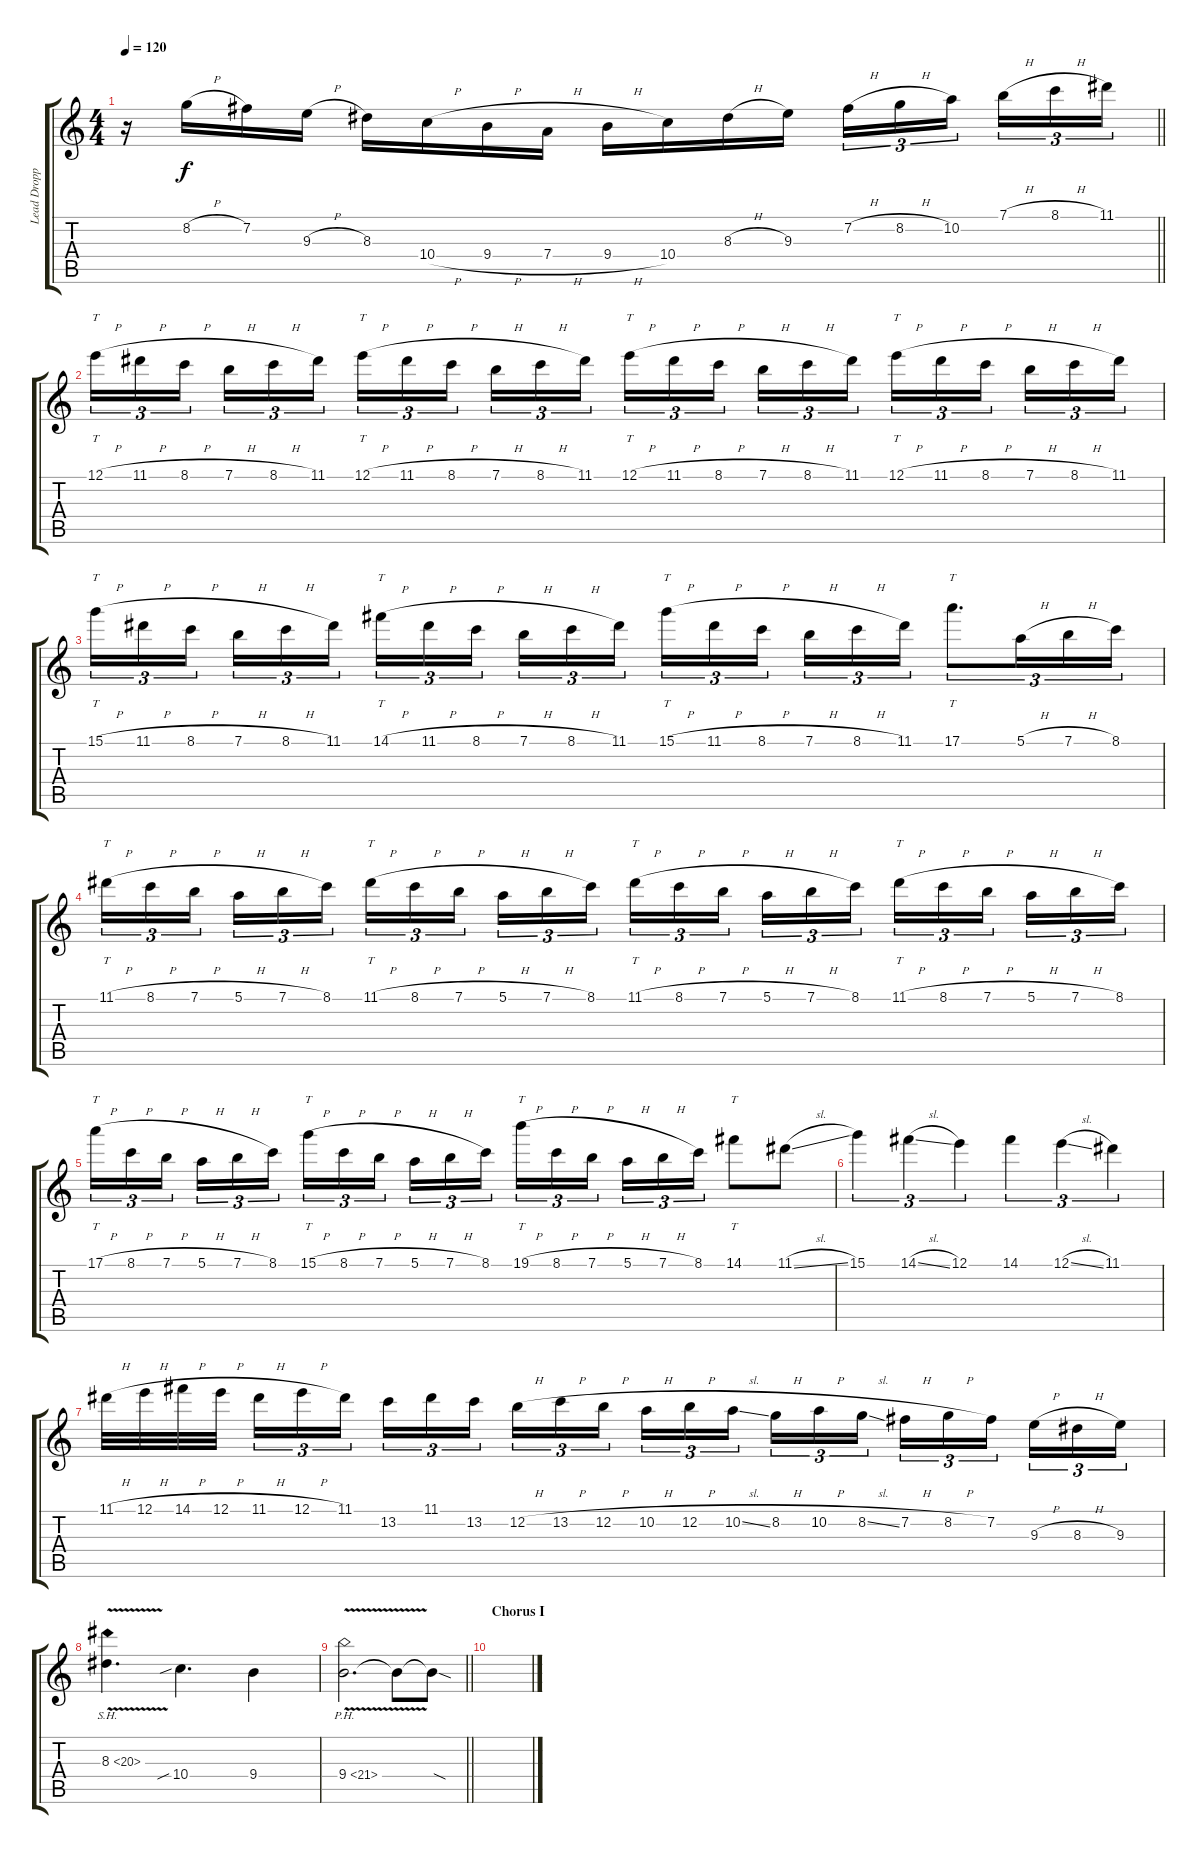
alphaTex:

\track ("Lead Dropped D " "Lead Dropp") {instrument distortionguitar}
\staff {score tabs}
\tuning (E4 B3 G3 D3 A2 D2) {hide}
\ts (4 4)
\tempo 120
\clef g2
\barLineRight lightlight
\ks c
r.16{dy f} 8.2{h}.16 7.2.16 9.3{h}.16 8.3.16 10.4{h}.16 9.4{h}.16 7.4{h}.16 9.4{h}.16 10.4.16 8.3{h}.16 9.3.16 7.2{h}.16{tu (3 2)} 8.2{h}.16{tu (3 2)} 10.2.16{tu (3 2) beam splitsecondary} 7.1{h}.16{tu (3 2)} 8.1{h}.16{tu (3 2)} 11.1.16{tu (3 2)} |
12.1{h}.16{tt tu (3 2)} 11.1{h}.16{tu (3 2)} 8.1{h}.16{tu (3 2) beam splitsecondary} 7.1{h}.16{tu (3 2)} 8.1{h}.16{tu (3 2)} 11.1.16{tu (3 2)} 12.1{h}.16{tt tu (3 2)} 11.1{h}.16{tu (3 2)} 8.1{h}.16{tu (3 2) beam splitsecondary} 7.1{h}.16{tu (3 2)} 8.1{h}.16{tu (3 2)} 11.1.16{tu (3 2)} 12.1{h}.16{tt tu (3 2)} 11.1{h}.16{tu (3 2)} 8.1{h}.16{tu (3 2) beam splitsecondary} 7.1{h}.16{tu (3 2)} 8.1{h}.16{tu (3 2)} 11.1.16{tu (3 2)} 12.1{h}.16{tt tu (3 2)} 11.1{h}.16{tu (3 2)} 8.1{h}.16{tu (3 2) beam splitsecondary} 7.1{h}.16{tu (3 2)} 8.1{h}.16{tu (3 2)} 11.1.16{tu (3 2)} |
15.1{h}.16{tt tu (3 2)} 11.1{h}.16{tu (3 2)} 8.1{h}.16{tu (3 2) beam splitsecondary} 7.1{h}.16{tu (3 2)} 8.1{h}.16{tu (3 2)} 11.1.16{tu (3 2)} 14.1{h}.16{tt tu (3 2)} 11.1{h}.16{tu (3 2)} 8.1{h}.16{tu (3 2) beam splitsecondary} 7.1{h}.16{tu (3 2)} 8.1{h}.16{tu (3 2)} 11.1.16{tu (3 2)} 15.1{h}.16{tt tu (3 2)} 11.1{h}.16{tu (3 2)} 8.1{h}.16{tu (3 2) beam splitsecondary} 7.1{h}.16{tu (3 2)} 8.1{h}.16{tu (3 2)} 11.1.16{tu (3 2)} 17.1.8{tt d tu (3 2)} 5.1{h}.16{tu (3 2)} 7.1{h}.16{tu (3 2)} 8.1.16{tu (3 2)} |
11.1{h}.16{tt tu (3 2)} 8.1{h}.16{tu (3 2)} 7.1{h}.16{tu (3 2) beam splitsecondary} 5.1{h}.16{tu (3 2)} 7.1{h}.16{tu (3 2)} 8.1.16{tu (3 2)} 11.1{h}.16{tt tu (3 2)} 8.1{h}.16{tu (3 2)} 7.1{h}.16{tu (3 2) beam splitsecondary} 5.1{h}.16{tu (3 2)} 7.1{h}.16{tu (3 2)} 8.1.16{tu (3 2)} 11.1{h}.16{tt tu (3 2)} 8.1{h}.16{tu (3 2)} 7.1{h}.16{tu (3 2) beam splitsecondary} 5.1{h}.16{tu (3 2)} 7.1{h}.16{tu (3 2)} 8.1.16{tu (3 2)} 11.1{h}.16{tt tu (3 2)} 8.1{h}.16{tu (3 2)} 7.1{h}.16{tu (3 2) beam splitsecondary} 5.1{h}.16{tu (3 2)} 7.1{h}.16{tu (3 2)} 8.1.16{tu (3 2)} |
17.1{h}.16{tt tu (3 2)} 8.1{h}.16{tu (3 2)} 7.1{h}.16{tu (3 2) beam splitsecondary} 5.1{h}.16{tu (3 2)} 7.1{h}.16{tu (3 2)} 8.1.16{tu (3 2)} 15.1{h}.16{tt tu (3 2)} 8.1{h}.16{tu (3 2)} 7.1{h}.16{tu (3 2) beam splitsecondary} 5.1{h}.16{tu (3 2)} 7.1{h}.16{tu (3 2)} 8.1.16{tu (3 2)} 19.1{h}.16{tt tu (3 2)} 8.1{h}.16{tu (3 2)} 7.1{h}.16{tu (3 2) beam splitsecondary} 5.1{h}.16{tu (3 2)} 7.1{h}.16{tu (3 2)} 8.1.16{tu (3 2)} 14.1.8{tt} 11.1{sl}.8 |
15.1.4{tu (3 2)} 14.1{sl}.4{tu (3 2)} 12.1.4{tu (3 2)} 14.1.4{tu (3 2)} 12.1{sl}.4{tu (3 2)} 11.1.4{tu (3 2)} |
11.1{h}.32 12.1{h}.32 14.1{h}.32 12.1{h}.32{beam splitsecondary} 11.1{h}.16{tu (3 2)} 12.1{h}.16{tu (3 2)} 11.1.16{tu (3 2)} 13.2.16{tu (3 2)} 11.1.16{tu (3 2)} 13.2.16{tu (3 2) beam splitsecondary} 12.2{h}.16{tu (3 2)} 13.2{h}.16{tu (3 2)} 12.2{h}.16{tu (3 2)} 10.2{h}.16{tu (3 2)} 12.2{h}.16{tu (3 2)} 10.2{sl}.16{tu (3 2) beam splitsecondary} 8.2{h}.16{tu (3 2)} 10.2{h}.16{tu (3 2)} 8.2{sl}.16{tu (3 2)} 7.2{h}.16{tu (3 2)} 8.2{h}.16{tu (3 2)} 7.2.16{tu (3 2) beam splitsecondary} 9.3{h}.16{tu (3 2)} 8.3{h}.16{tu (3 2)} 9.3.16{tu (3 2)} |
8.3{sh 12 v}.4{d} 10.4{sib}.4{d} 9.4.4 |
\barLineRight lightlight
9.4{ph 12 v}.2{d} 9.4{t}.8 9.4{sod t}.8 |
\section ("" "Chorus I")
